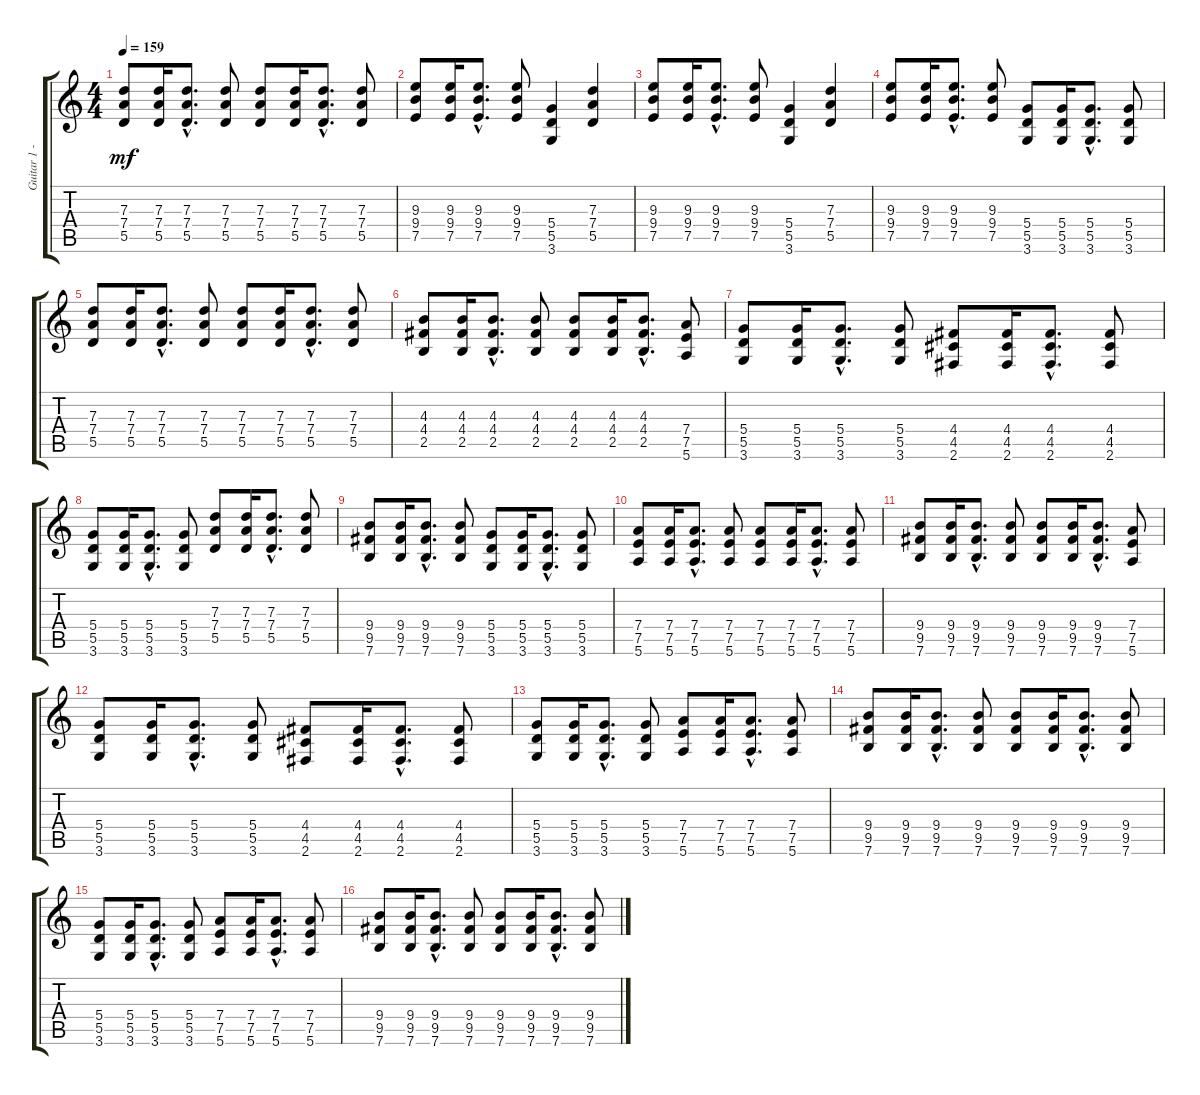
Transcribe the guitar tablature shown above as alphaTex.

\track ("Guitar 1 - Brett Gurewitz" "Guitar 1 -") {instrument distortionguitar}
\staff {score tabs}
\tuning (E4 B3 G3 D3 A2 E2) {hide}
\ts (4 4)
\tempo 159
\clef g2
\ks c
(7.3 7.4 5.5).8{dy mf} (7.3 7.4 5.5).16 (7.3{hac} 7.4{hac} 5.5{hac}).8{d} (7.3 7.4 5.5).8 (7.3 7.4 5.5).8 (7.3 7.4 5.5).16 (7.3{hac} 7.4{hac} 5.5{hac}).8{d} (7.3 7.4 5.5).8 |
(9.3 9.4 7.5).8 (9.3 9.4 7.5).16 (9.3{hac} 9.4{hac} 7.5{hac}).8{d} (9.3 9.4 7.5).8 (5.4 5.5 3.6).4 (7.3 7.4 5.5).4 |
(9.3 9.4 7.5).8 (9.3 9.4 7.5).16 (9.3{hac} 9.4{hac} 7.5{hac}).8{d} (9.3 9.4 7.5).8 (5.4 5.5 3.6).4 (7.3 7.4 5.5).4 |
(9.3 9.4 7.5).8 (9.3 9.4 7.5).16 (9.3{hac} 9.4{hac} 7.5{hac}).8{d} (9.3 9.4 7.5).8 (5.4 5.5 3.6).8 (5.4 5.5 3.6).16 (5.4{hac} 5.5{hac} 3.6{hac}).8{d} (5.4 5.5 3.6).8 |
(7.3 7.4 5.5).8 (7.3 7.4 5.5).16 (7.3{hac} 7.4{hac} 5.5{hac}).8{d} (7.3 7.4 5.5).8 (7.3 7.4 5.5).8 (7.3 7.4 5.5).16 (7.3{hac} 7.4{hac} 5.5{hac}).8{d} (7.3 7.4 5.5).8 |
(4.3 4.4 2.5).8 (4.3 4.4 2.5).16 (4.3{hac} 4.4{hac} 2.5{hac}).8{d} (4.3 4.4 2.5).8 (4.3 4.4 2.5).8 (4.3 4.4 2.5).16 (4.3{hac} 4.4{hac} 2.5{hac}).8{d} (7.4 7.5 5.6).8 |
(5.4 5.5 3.6).8 (5.4 5.5 3.6).16 (5.4{hac} 5.5{hac} 3.6{hac}).8{d} (5.4 5.5 3.6).8 (4.4 4.5 2.6).8 (4.4 4.5 2.6).16 (4.4{hac} 4.5{hac} 2.6{hac}).8{d} (4.4 4.5 2.6).8 |
(5.4 5.5 3.6).8 (5.4 5.5 3.6).16 (5.4{hac} 5.5{hac} 3.6{hac}).8{d} (5.4 5.5 3.6).8 (7.3 7.4 5.5).8 (7.3 7.4 5.5).16 (7.3{hac} 7.4{hac} 5.5{hac}).8{d} (7.3 7.4 5.5).8 |
(9.4 9.5 7.6).8 (9.4 9.5 7.6).16 (9.4{hac} 9.5{hac} 7.6{hac}).8{d} (9.4 9.5 7.6).8 (5.4 5.5 3.6).8 (5.4 5.5 3.6).16 (5.4{hac} 5.5{hac} 3.6{hac}).8{d} (5.4 5.5 3.6).8 |
(7.4 7.5 5.6).8 (7.4 7.5 5.6).16 (7.4{hac} 7.5{hac} 5.6{hac}).8{d} (7.4 7.5 5.6).8 (7.4 7.5 5.6).8 (7.4 7.5 5.6).16 (7.4{hac} 7.5{hac} 5.6{hac}).8{d} (7.4 7.5 5.6).8 |
(9.4 9.5 7.6).8 (9.4 9.5 7.6).16 (9.4{hac} 9.5{hac} 7.6{hac}).8{d} (9.4 9.5 7.6).8 (9.4 9.5 7.6).8 (9.4 9.5 7.6).16 (9.4{hac} 9.5{hac} 7.6{hac}).8{d} (7.4 7.5 5.6).8 |
(5.4 5.5 3.6).8 (5.4 5.5 3.6).16 (5.4{hac} 5.5{hac} 3.6{hac}).8{d} (5.4 5.5 3.6).8 (4.4 4.5 2.6).8 (4.4 4.5 2.6).16 (4.4{hac} 4.5{hac} 2.6{hac}).8{d} (4.4 4.5 2.6).8 |
(5.4 5.5 3.6).8 (5.4 5.5 3.6).16 (5.4{hac} 5.5{hac} 3.6{hac}).8{d} (5.4 5.5 3.6).8 (7.4 7.5 5.6).8 (7.4 7.5 5.6).16 (7.4{hac} 7.5{hac} 5.6{hac}).8{d} (7.4 7.5 5.6).8 |
(9.4 9.5 7.6).8 (9.4 9.5 7.6).16 (9.4{hac} 9.5{hac} 7.6{hac}).8{d} (9.4 9.5 7.6).8 (9.4 9.5 7.6).8 (9.4 9.5 7.6).16 (9.4{hac} 9.5{hac} 7.6{hac}).8{d} (9.4 9.5 7.6).8 |
(5.4 5.5 3.6).8 (5.4 5.5 3.6).16 (5.4{hac} 5.5{hac} 3.6{hac}).8{d} (5.4 5.5 3.6).8 (7.4 7.5 5.6).8 (7.4 7.5 5.6).16 (7.4{hac} 7.5{hac} 5.6{hac}).8{d} (7.4 7.5 5.6).8 |
(9.4 9.5 7.6).8 (9.4 9.5 7.6).16 (9.4{hac} 9.5{hac} 7.6{hac}).8{d} (9.4 9.5 7.6).8 (9.4 9.5 7.6).8 (9.4 9.5 7.6).16 (9.4{hac} 9.5{hac} 7.6{hac}).8{d} (9.4 9.5 7.6).8
